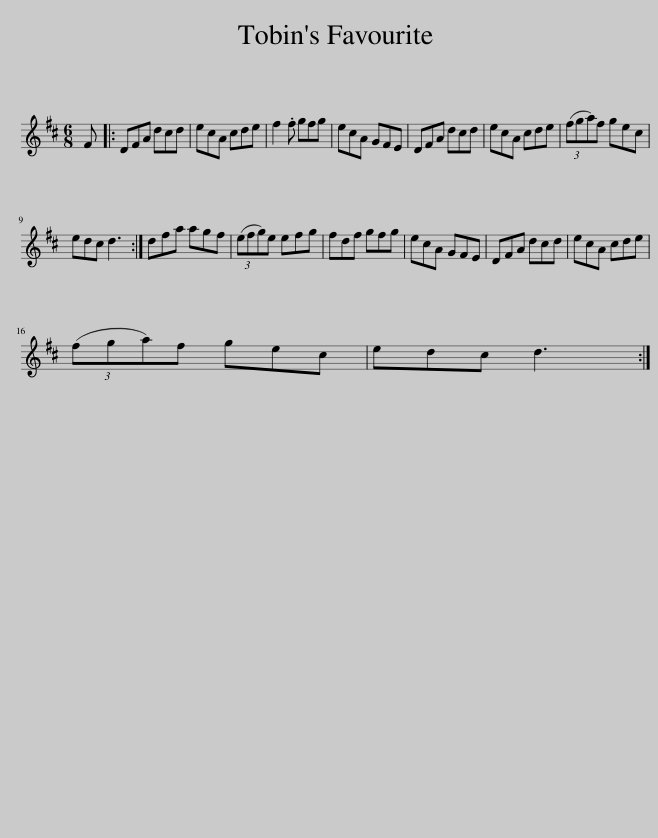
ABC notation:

X:1
L:1/8
M:6/8
I:linebreak $
K:D
V:1 treble
V:1
 F |: DFA dcd | ecA cde | f2 .f gfg | ecA GFE | %5
 DFA dcd | ecA cde | (3(fga)f gec |$ edc d3 :| dfa agf | %10
 (3(efg)e efg | fdf gfg | ecA GFE | DFA dcd | ecA cde |$ %15
 (3(fga)f gec | edc d3 :| %17
